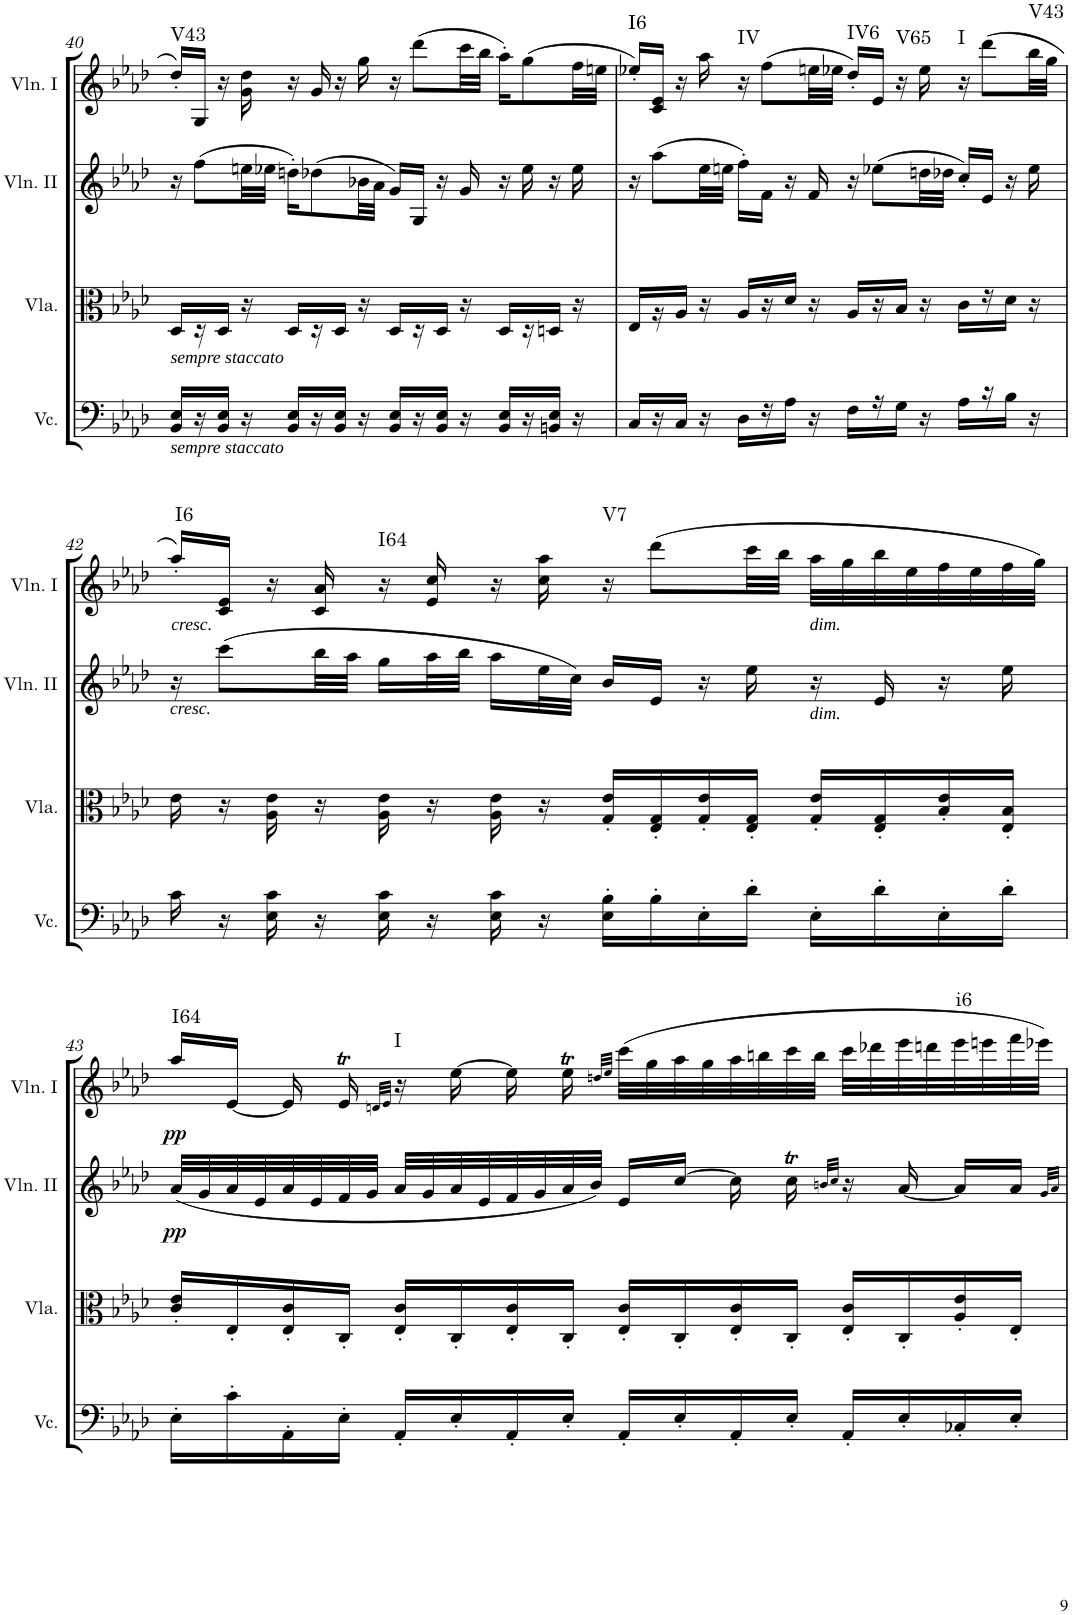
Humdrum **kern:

**kern	**kern	**kern	**dynam	**kern	**dynam	**harte
*part4	*part3	*part2	*part2	*part1	*part1	*part1
*staff4	*staff3	*staff2	*staff2	*staff1	*staff1	*
*I"Violoncello	*I"Viola	*I"Violin II	*	*I"Violin I	*	*
*I'Vc.	*I'Vla.	*I'Vln. II	*	*I'Vln. I	*	*
!!LO:PB:g=z
*clefF4	*clefC3	*clefG2	*	*clefG2	*	*
*k[b-e-a-d-]	*k[b-e-a-d-]	*k[b-e-a-d-]	*	*k[b-e-a-d-]	*	*
*A-:	*A-:	*A-:	*	*A-:	*	*
*M4/4	*M4/4	*M4/4	*	*M4/4	*	*
*met(c)	*met(c)	*met(c)	*	*met(c)	*	*
=40	=40	=40	=40	=40	=40	=40
!	!LO:TX:b:i:t=sempre staccato	!	!	!	!	!
!LO:TX:b:i:t=sempre staccato	!	!	!	!	!	!LO:H:kt=V43
16BB-/ 16E-/LL	16D-/LL	16r	.	16dd-'/LL	.	N
16r	16r	(8ff\L	.	16G/JJ	.	.
16BB-/ 16E-/JJ	16D-/JJ	.	.	16r	.	.
16r	16r	32een\LL	.	16g\ 16dd-\	.	.
.	.	32ee-X\JJJ	.	.	.	.
16BB-/ 16E-/LL	16D-/LL	16ddn'\KL)	.	16r	.	.
16r	16r	(8dd-X\	.	16g/	.	.
16BB-/ 16E-/JJ	16D-/JJ	.	.	16r	.	.
16r	16r	32b-X\LL	.	16gg\	.	.
.	.	32a-\JJJ	.	.	.	.
16BB-/ 16E-/LL	16D-/LL	16g/LL)	.	16r	.	.
16r	16r	16G/JJ	.	(8ddd-\L	.	.
16BB-/ 16E-/JJ	16D-/JJ	16r	.	.	.	.
16r	16r	16g/	.	32ccc\LL	.	.
.	.	.	.	32bb-\JJJ	.	.
16BB-/ 16E-/LL	16D-/LL	16r	.	16aa-'\KL)	.	.
16r	16r	16ee-\	.	(8gg\	.	.
16BBn/ 16E-/JJ	16Dn/JJ	16r	.	.	.	.
16r	16r	16ee-\	.	32ff\LL	.	.
.	.	.	.	32een\JJJ	.	.
=41	=41	=41	=41	=41	=41	=41
!	!	!	!	!	!	!LO:H:kt=I6
16C/LL	16E-/LL	16r	.	16ee-X'/LL)	.	N
16r	16r	(8aa-\L	.	16c/ 16e-/JJ	.	.
16C/JJ	16A-/JJ	.	.	16r	.	.
16r	16r	32ee-\LL	.	16aa-\	.	.
.	.	32een\JJJ	.	.	.	.
!	!	!	!	!	!	!LO:H:kt=IV
16D-\LL	16A-/LL	16ff'\LL)	.	16r	.	N
16r	16r	16f\JJ	.	(8ff\L	.	.
16A-\JJ	16d-/JJ	16r	.	.	.	.
16r	16r	16f/	.	32een\LL	.	.
.	.	.	.	32ee-X\JJJ	.	.
!	!	!	!	!	!	!LO:H:kt=IV6
16F\LL	16A-/LL	16r	.	16dd-'/LL)	.	N
16r	16r	(8ee-X\L	.	16e-/JJ	.	.
!	!	!	!	!	!	!LO:H:kt=V65
16G\JJ	16B-/JJ	.	.	16r	.	N
16r	16r	32ddn\LL	.	16ee-\	.	.
.	.	32dd-X\JJJ	.	.	.	.
!	!	!	!	!	!	!LO:H:kt=I
16A-\LL	16c\LL	16cc'/LL)	.	16r	.	N
16r	16r	16e-/JJ	.	(8ddd-\L	.	.
16B-\JJ	16d-\JJ	16r	.	.	.	.
!	!	!	!	!	!	!LO:H:kt=V43
16r	16r	16ee-\	.	32bb-\LL	.	N
.	.	.	.	32gg\JJJ	.	.
!!LO:LB:g=z
=42	=42	=42	=42	=42	=42	=42
!	!	!LO:TX:a:i:t=cresc.	!	!	!	!
!	!	!LO:TX:b:i:t=cresc.	!	!	!	!LO:H:kt=I6
16c\	16e-\	16r	.	16aa-'/LL)	.	N
16r	16r	(8ccc\L	.	16c/ 16e-/JJ	.	.
16E-\ 16c\	16A-\ 16e-\	.	.	16r	.	.
16r	16r	32bb-\LL	.	16c/ 16a-/	.	.
.	.	32aa-\JJJ	.	.	.	.
!	!	!	!	!	!	!LO:H:kt=I64
16E-\ 16c\	16A-\ 16e-\	16gg\LL	.	16r	.	N
16r	16r	32aa-\L	.	16e-/ 16cc/	.	.
.	.	32bb-\JJJ	.	.	.	.
16E-\ 16c\	16A-\ 16e-\	16aa-\LL	.	16r	.	.
16r	16r	32ee-\L	.	16cc\ 16aa-\	.	.
.	.	32cc\JJJ)	.	.	.	.
!	!	!	!	!	!	!LO:H:kt=V7
16E-\' 16B-\'LL	16G/' 16e-/'LL	16b-/LL	.	16r	.	N
16B-'\	16E-/' 16G/'	16e-/JJ	.	(8ddd-\L	.	.
16E-'\	16G/' 16e-/'	16r	.	.	.	.
16d-'\JJ	16E-/' 16G/'JJ	16ee-\	.	32ccc\LL	.	.
.	.	.	.	32bb-\JJJ	.	.
!	!	!	!	!LO:TX:b:i:t=dim.	!	!
!	!	!LO:TX:b:i:t=dim.	!	!	!	!
16E-'\LL	16G/' 16e-/'LL	16r	.	32aa-\LLL	.	.
.	.	.	.	32gg\	.	.
16d-'\	16E-/' 16G/'	16e-/	.	32bb-\	.	.
.	.	.	.	32ee-\	.	.
16E-'\	16B-/' 16e-/'	16r	.	32ff\	.	.
.	.	.	.	32ee-\	.	.
16d-'\JJ	16E-/' 16B-/'JJ	16ee-\	.	32ff\	.	.
.	.	.	.	32gg\JJJ)	.	.
!!LO:LB:g=z
=43	=43	=43	=43	=43	=43	=43
!	!	!	!LO:DY:b	!	!LO:DY:b	!LO:H:kt=I64
16E-'\LL	16c/' 16e-/'LL	(32a-/LLL	pp	16aa-/LL	pp	N
.	.	32g/	.	.	.	.
16c'\	16E-'/	32a-/	.	[16e-/JJ	.	.
.	.	32e-/	.	.	.	.
16AA-'\	16E-/' 16c/'	32a-/	.	16e-/]	.	.
.	.	32e-/	.	.	.	.
16E-'\JJ	16C'/JJ	32f/	.	16e-T/	.	.
.	.	32g/JJJ	.	.	.	.
.	.	.	.	32qdn/LLL	.	.
.	.	.	.	32qe-/JJJ	.	.
!	!	!	!	!	!	!LO:H:kt=I
16AA-'/LL	16E-/' 16c/'LL	32a-/LLL	.	16r	.	N
.	.	32g/	.	.	.	.
16E-'/	16C'/	32a-/	.	[16ee-\	.	.
.	.	32e-/	.	.	.	.
16AA-'/	16E-/' 16c/'	32f/	.	16ee-\]	.	.
.	.	32g/	.	.	.	.
16E-'/JJ	16C'/JJ	32a-/	.	16ee-T\	.	.
.	.	32b-/JJJ)	.	.	.	.
.	.	.	.	32qddn/LLL	.	.
.	.	.	.	32qee-/JJJ	.	.
16AA-'/LL	16E-/' 16c/'LL	16e-/LL	.	(32ccc\LLL	.	.
.	.	.	.	32gg\	.	.
16E-'/	16C'/	[16cc/JJ	.	32aa-\	.	.
.	.	.	.	32gg\	.	.
16AA-'/	16E-/' 16c/'	16cc\]	.	32aa-\	.	.
.	.	.	.	32bbn\	.	.
16E-'/JJ	16C'/JJ	16cct\	.	32ccc\	.	.
.	.	.	.	32bb\JJJ	.	.
.	.	32qbn/LLL	.	.	.	.
.	.	32qcc/JJJ	.	.	.	.
16AA-'/LL	16E-/' 16c/'LL	16r	.	32ccc\LLL	.	.
.	.	.	.	32ddd-X\	.	.
16E-'/	16C'/	[16a-/	.	32eee-\	.	.
.	.	.	.	32dddn\	.	.
!	!	!	!	!	!	!LO:H:kt=i6
16C-X'/	16A-/' 16e-/'	16a-/LL]	.	32eee-\	.	N
.	.	.	.	32eeen\	.	.
16E-'/JJ	16E-'/JJ	16a-/JJ	.	32fff\	.	.
.	.	.	.	32eee-X\JJJ)	.	.
.	.	32qg/LLL	.	.	.	.
.	.	32qa-/JJJ	.	.	.	.
=	=	=	=	=	=	=
*-	*-	*-	*-	*-	*-	*-
